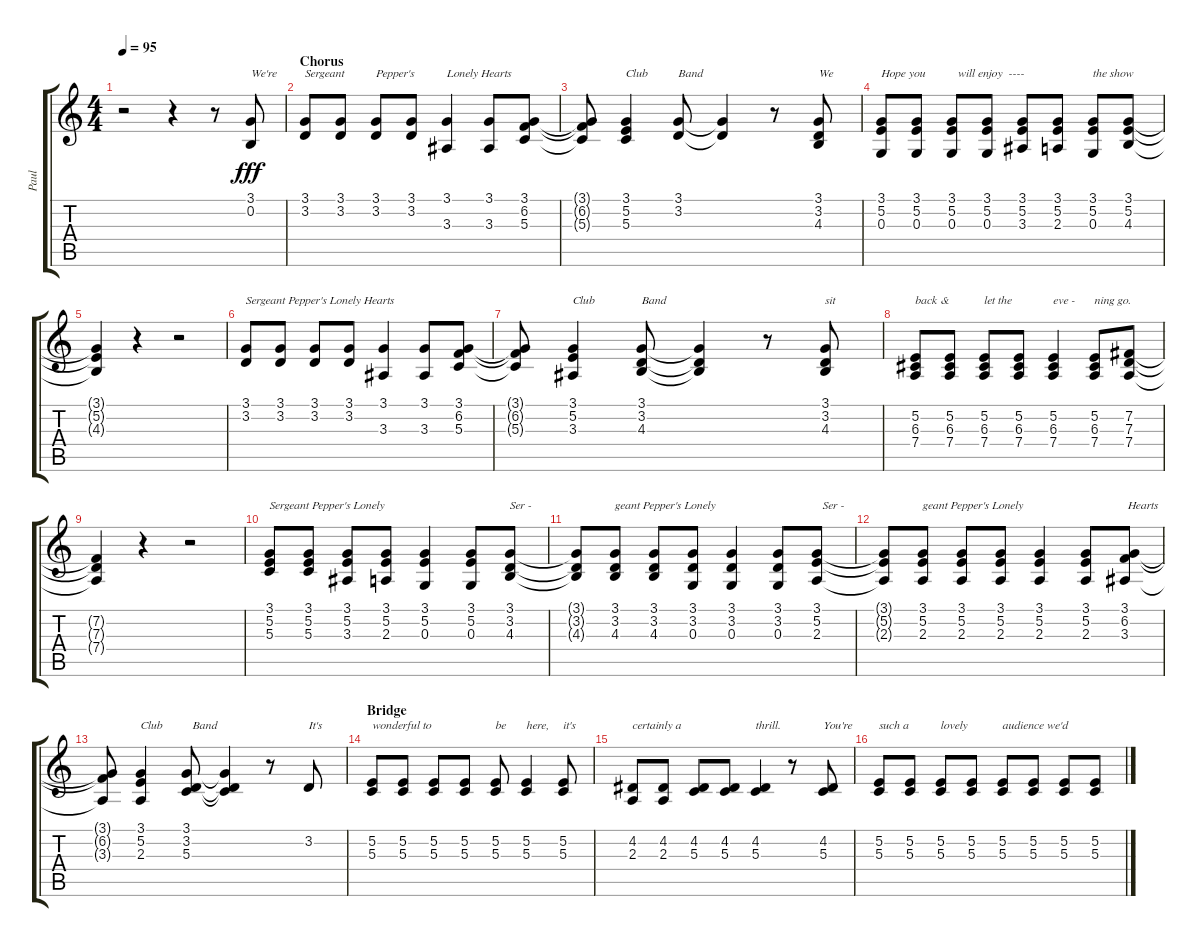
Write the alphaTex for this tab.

\track ("Paul" "Paul") {instrument altosax}
\staff {score tabs}
\tuning (E4 B3 G3 D3 A2 E2) {hide}
\ts (4 4)
\tempo 95
\clef g2
\ks c
r.2{dy fff} r.4 r.8 (3.1 0.2).8{txt "We're"} |
\section ("" "Chorus")
(3.1 3.2).8{txt "Sergeant"} (3.1 3.2).8 (3.1 3.2).8{txt "Pepper's"} (3.1 3.2).8 (3.1 3.3).4{txt "Lonely Hearts"} (3.1 3.3).8 (3.1 6.2 5.3).8 |
(3.1{t} 6.2{t} 5.3{t}).8 (3.1 5.2 5.3).4{txt "Club"} (3.1 3.2).8{txt "Band"} (3.1{t} 3.2{t}).4 r.8 (3.1 3.2 4.3).8{txt "We"} |
(3.1 5.2 0.3).8{txt "Hope you"} (3.1 5.2 0.3).8 (3.1 5.2 0.3).8{txt "  will enjoy  ----"} (3.1 5.2 0.3).8 (3.1 5.2 3.3).8 (3.1 5.2 2.3).8 (3.1 5.2 0.3).8{txt "the show"} (3.1 5.2 4.3).8 |
(3.1{t} 5.2{t} 4.3{t}).4 r.4 r.2 |
(3.1 3.2).8{txt "Sergeant Pepper's Lonely Hearts"} (3.1 3.2).8 (3.1 3.2).8 (3.1 3.2).8 (3.1 3.3).4 (3.1 3.3).8 (3.1 6.2 5.3).8 |
(3.1{t} 6.2{t} 5.3{t}).8 (3.1 5.2 3.3).4{txt "Club"} (3.1 3.2 4.3).8{txt "Band"} (3.1{t} 3.2{t} 4.3{t}).4 r.8 (3.1 3.2 4.3).8{txt "sit"} |
(5.2 6.3 7.4).8{txt "back &"} (5.2 6.3 7.4).8 (5.2 6.3 7.4).8{txt "let the"} (5.2 6.3 7.4).8 (5.2 6.3 7.4).4{txt "eve -"} (5.2 6.3 7.4).8{txt "ning go."} (7.2 7.3 7.4).8 |
(7.2{t} 7.3{t} 7.4{t}).4 r.4 r.2 |
(3.1 5.2 5.3).8{txt "Sergeant Pepper's Lonely"} (3.1 5.2 5.3).8 (3.1 5.2 3.3).8 (3.1 5.2 2.3).8 (3.1 5.2 0.3).4 (3.1 5.2 0.3).8 (3.1 3.2 4.3).8{txt "Ser -"} |
(3.1{t} 3.2{t} 4.3{t}).8 (3.1 3.2 4.3).8{txt "geant Pepper's Lonely"} (3.1 3.2 4.3).8 (3.1 3.2 0.3).8 (3.1 3.2 0.3).4 (3.1 3.2 0.3).8 (3.1 5.2 2.3).8{txt "  Ser -"} |
(3.1{t} 5.2{t} 2.3{t}).8 (3.1 5.2 2.3).8{txt "geant Pepper's Lonely"} (3.1 5.2 2.3).8 (3.1 5.2 2.3).8 (3.1 5.2 2.3).4 (3.1 5.2 2.3).8 (3.1 6.2 3.3).8{txt " Hearts"} |
(3.1{t} 6.2{t} 3.3{t}).8 (3.1 5.2 2.3).4{txt "Club"} (3.1 3.2 5.3).8{txt "  Band"} (3.1{t} 3.2{t} 5.3{t}).4 r.8 3.2.8{txt "It's"} |
\section ("" "Bridge")
(5.2 5.3).8{txt "wonderful to"} (5.2 5.3).8 (5.2 5.3).8 (5.2 5.3).8 (5.2 5.3).8{txt "be"} (5.2 5.3).4{txt "here,"} (5.2 5.3).8{txt "it's"} |
(4.2 2.3).8{txt "certainly a"} (4.2 2.3).8 (4.2 5.3).8 (4.2 5.3).8 (4.2 5.3).4{txt "thrill."} r.8 (4.2 5.3).8{txt "You're"} |
(5.2 5.3).8{txt "such a"} (5.2 5.3).8 (5.2 5.3).8{txt "lovely"} (5.2 5.3).8 (5.2 5.3).8{txt "audience we'd"} (5.2 5.3).8 (5.2 5.3).8 (5.2 5.3).8
